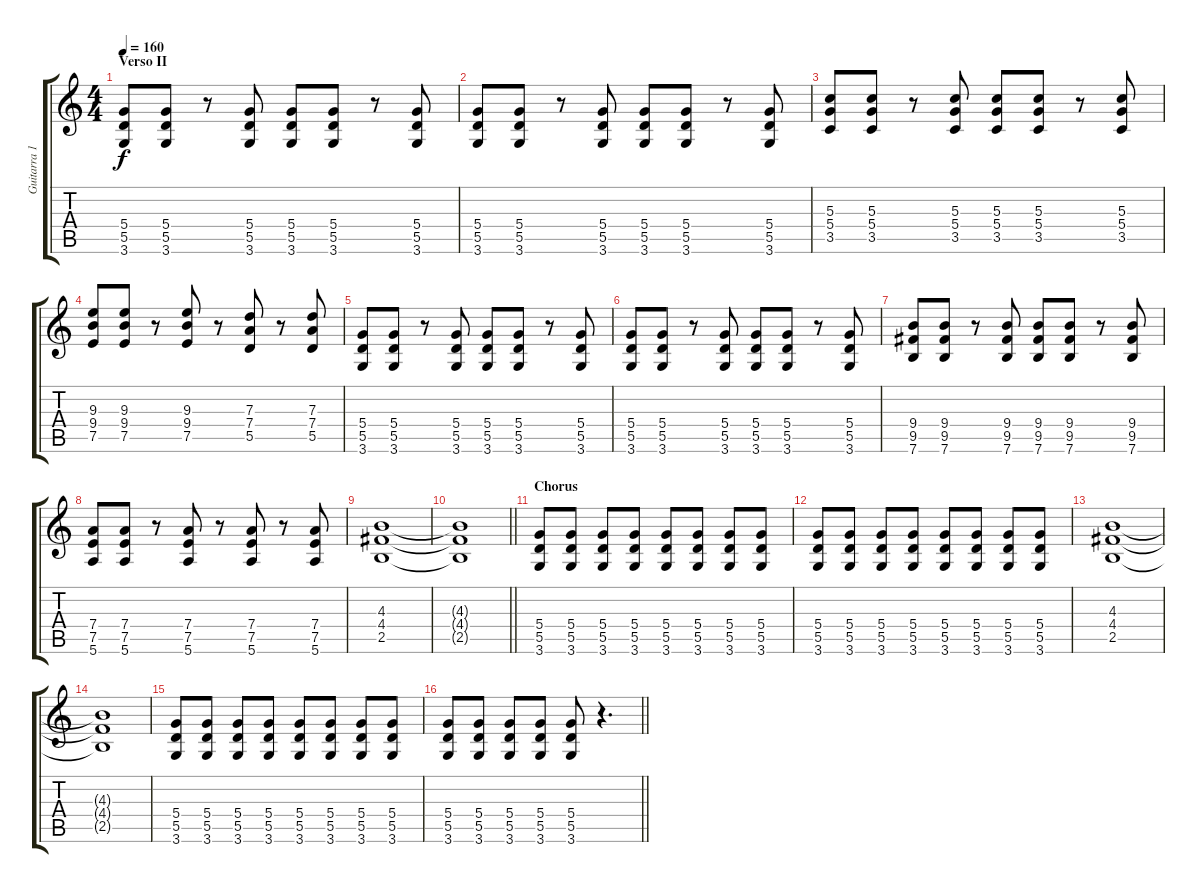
\track ("Guitarra 1 - Mathias" "Guitarra 1") {instrument distortionguitar}
\staff {score tabs}
\tuning (E4 B3 G3 D3 A2 E2) {hide}
\ts (4 4)
\section ("" "Verso II")
\tempo 160
\clef g2
\ks c
(5.4 5.5 3.6).8{dy f} (5.4 5.5 3.6).8 r.8 (5.4 5.5 3.6).8 (5.4 5.5 3.6).8 (5.4 5.5 3.6).8 r.8 (5.4 5.5 3.6).8 |
(5.4 5.5 3.6).8 (5.4 5.5 3.6).8 r.8 (5.4 5.5 3.6).8 (5.4 5.5 3.6).8 (5.4 5.5 3.6).8 r.8 (5.4 5.5 3.6).8 |
(5.3 5.4 3.5).8 (5.3 5.4 3.5).8 r.8 (5.3 5.4 3.5).8 (5.3 5.4 3.5).8 (5.3 5.4 3.5).8 r.8 (5.3 5.4 3.5).8 |
(9.3 9.4 7.5).8 (9.3 9.4 7.5).8 r.8 (9.3 9.4 7.5).8 r.8 (7.3 7.4 5.5).8 r.8 (7.3 7.4 5.5).8 |
(5.4 5.5 3.6).8 (5.4 5.5 3.6).8 r.8 (5.4 5.5 3.6).8 (5.4 5.5 3.6).8 (5.4 5.5 3.6).8 r.8 (5.4 5.5 3.6).8 |
(5.4 5.5 3.6).8 (5.4 5.5 3.6).8 r.8 (5.4 5.5 3.6).8 (5.4 5.5 3.6).8 (5.4 5.5 3.6).8 r.8 (5.4 5.5 3.6).8 |
(9.4 9.5 7.6).8 (9.4 9.5 7.6).8 r.8 (9.4 9.5 7.6).8 (9.4 9.5 7.6).8 (9.4 9.5 7.6).8 r.8 (9.4 9.5 7.6).8 |
(7.4 7.5 5.6).8 (7.4 7.5 5.6).8 r.8 (7.4 7.5 5.6).8 r.8 (7.4 7.5 5.6).8 r.8 (7.4 7.5 5.6).8 |
(4.3 4.4 2.5).1 |
\barLineRight lightlight
(4.3{t} 4.4{t} 2.5{t}).1 |
\section ("" "Chorus")
(5.4 5.5 3.6).8 (5.4 5.5 3.6).8 (5.4 5.5 3.6).8 (5.4 5.5 3.6).8 (5.4 5.5 3.6).8 (5.4 5.5 3.6).8 (5.4 5.5 3.6).8 (5.4 5.5 3.6).8 |
(5.4 5.5 3.6).8 (5.4 5.5 3.6).8 (5.4 5.5 3.6).8 (5.4 5.5 3.6).8 (5.4 5.5 3.6).8 (5.4 5.5 3.6).8 (5.4 5.5 3.6).8 (5.4 5.5 3.6).8 |
(4.3 4.4 2.5).1 |
(4.3{t} 4.4{t} 2.5{t}).1 |
(5.4 5.5 3.6).8 (5.4 5.5 3.6).8 (5.4 5.5 3.6).8 (5.4 5.5 3.6).8 (5.4 5.5 3.6).8 (5.4 5.5 3.6).8 (5.4 5.5 3.6).8 (5.4 5.5 3.6).8 |
\barLineRight lightlight
(5.4 5.5 3.6).8 (5.4 5.5 3.6).8 (5.4 5.5 3.6).8 (5.4 5.5 3.6).8 (5.4 5.5 3.6).8 r.4{d}
